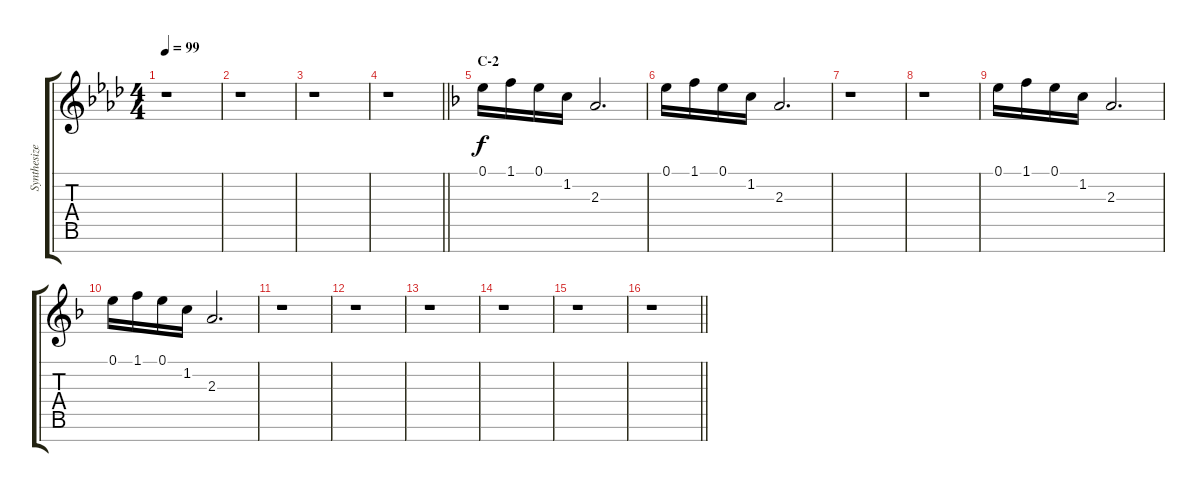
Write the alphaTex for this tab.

\track ("Synthesizer I" "Synthesize") {instrument lead2sawtooth}
\staff {score tabs}
\tuning (E5 B4 G4 D4 A3 E3 B2) {hide}
\ts (4 4)
\tempo 99
\clef g2
\ks ab
r.1{dy f} |
r.1 |
r.1 |
\barLineRight lightlight
r.1 |
\section ("" "C-2")
\ks f
0.1.16 1.1.16 0.1.16 1.2.16 2.3.2{d} |
0.1.16 1.1.16 0.1.16 1.2.16 2.3.2{d} |
r.1 |
r.1 |
0.1.16 1.1.16 0.1.16 1.2.16 2.3.2{d} |
0.1.16 1.1.16 0.1.16 1.2.16 2.3.2{d} |
r.1 |
r.1 |
r.1 |
r.1 |
r.1 |
\barLineRight lightlight
r.1
